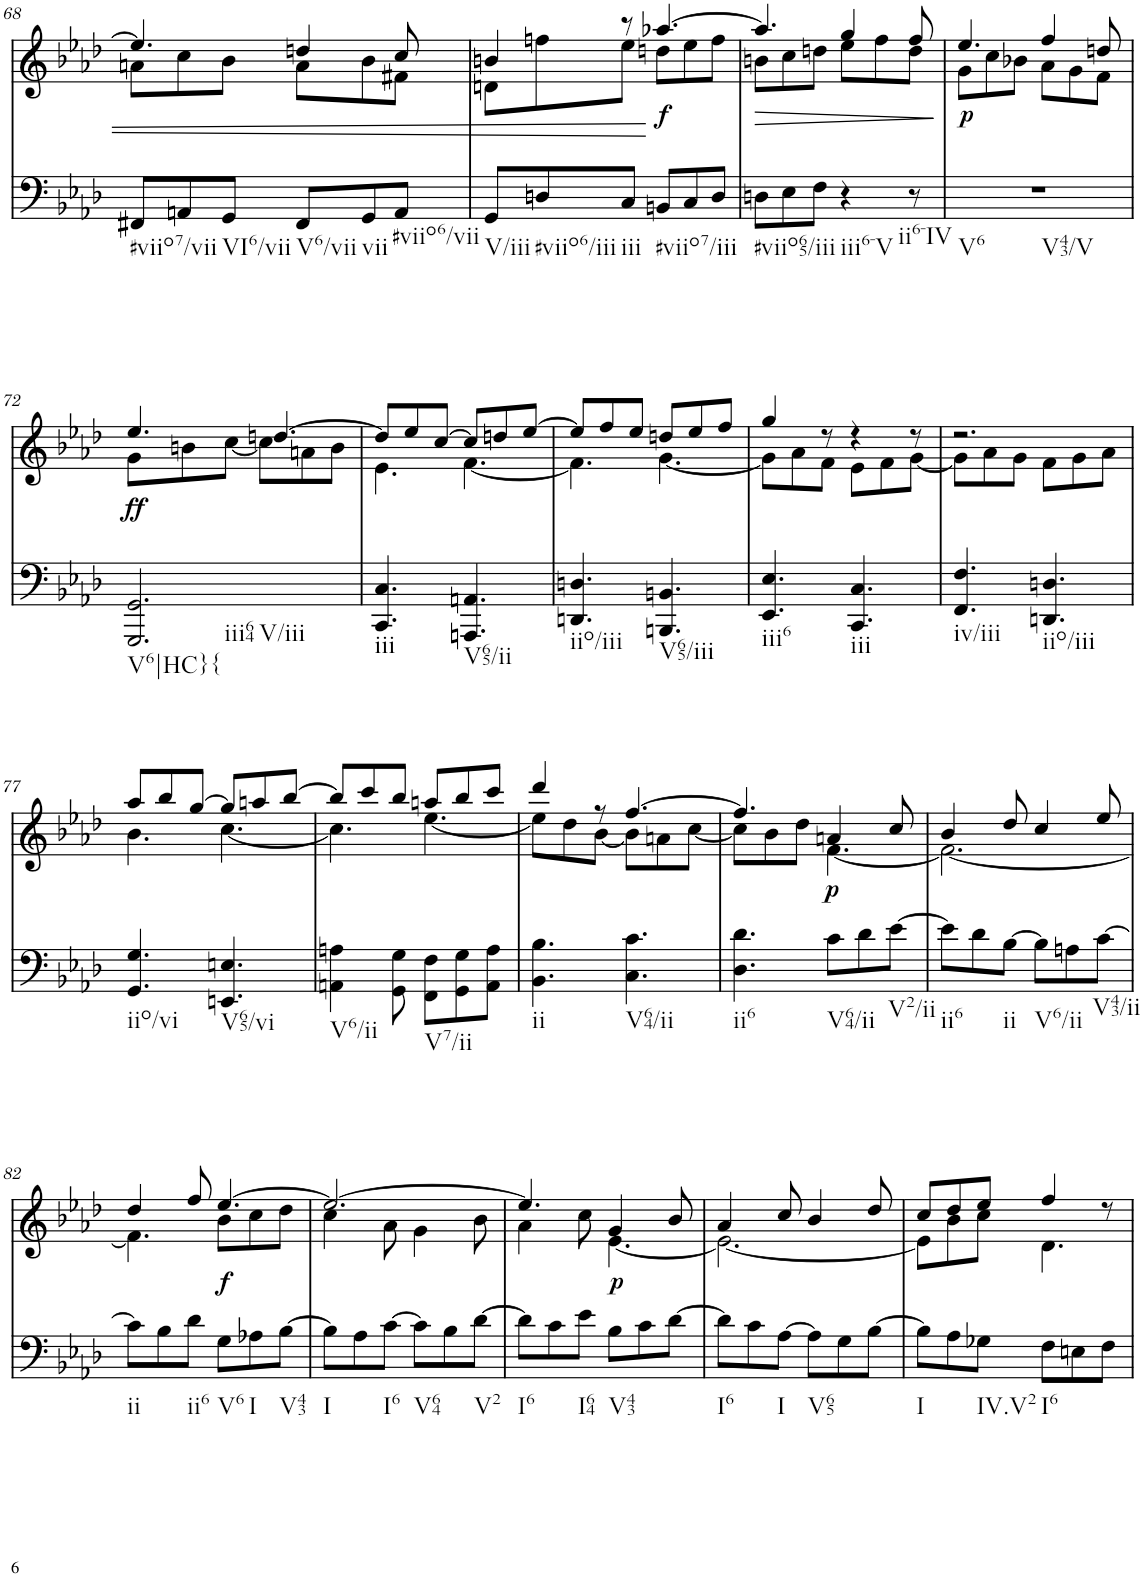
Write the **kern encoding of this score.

**kern	**kern	**text	**dynam
*part2	*part1	*part1	*part1
*staff2	*staff1	*staff1	*staff1
*I"Piano	*I"Piano	*	*
*I'Pno	*I'Pno	*	*
!!LO:PB:g=z
*clefF4	*clefG2	*	*
*k[b-e-a-d-]	*k[b-e-a-d-]	*	*
*M6/8	*M6/8	*	*
=68	=68	=68	=68
*	*^	*	*
!LO:TX:b:t=#viio7/vii	!	!	!	!
8FF#X/L	4.ee-/]	8an\L	.	.
8AAn/	.	8cc\	.	.
!LO:TX:b:t=VI6/vii	!	!	!	!
8GG/J	.	8b-\J	.	.
!LO:TX:b:t=V6/vii	!	!	!	!
8FF#/L	4ddn/	8a\L	.	.
!LO:TX:b:t=vii	!	!	!	!
8GG/	.	8b-\	.	.
!LO:TX:b:t=#viio6/vii	!	!	!	!
8AA/J	8cc/	8f#X\J	.	.
=69	=69	=69	=69	=69
!LO:TX:b:t=V/iii	!	!	!	!
8GG/L	4bn/	8dn\L	.	.
!LO:TX:b:t=#viio6/iii	!	!	!	!
8Dn/	.	8ffn\	.	.
!LO:TX:b:t=iii	!	!	!	!
8C/J	8r	8ee-\J	.	.
!LO:TX:b:t=#viio7/iii	!	!	!	!
!	!	!	!LO:LY:b	!
8BBn/L	[4.aa-X/	8ddn\L	.	.
8C/	.	8ee-\	.	.
8D/J	.	8ff\J	.	.
=70	=70	=70	=70	=70
!LO:TX:b:t=#viio65/iii	!	!	!	!
8Dn\L	4.aa-/]	8bn\L	.	.
8E-\	.	8cc\	.	.
8F\J	.	8ddn\J	.	.
!LO:TX:b:t=iii6-V	!	!	!	!
4r	4gg/	8ee-\L	.	.
.	.	8ff\	.	.
!LO:TX:b:t=ii6-IV	!	!	!	!
8r	8ff/	8dd\J	.	.
=71	=71	=71	=71	=71
!LO:TX:b:t=V6	!	!	!	!
!LO:TX:b:t=V43/V	!	!	!	!
!	!	!	!LO:LY:b	!
2.r	4.ee-/	8g\L	.	.
.	.	8cc\	.	.
.	.	8b-X\J	.	.
.	4ff/	8a-\L	.	.
.	.	8g\	.	.
.	8ddn/	8f\J	.	.
!!LO:LB:g=z	!!
=72	=72	=72	=72	=72
!LO:TX:b:t=V6|HC}{	!	!	!	!
!LO:TX:b:t=iii64	!	!	!	!
!LO:TX:b:t=V/iii	!	!	!	!
!	!	!	!LO:LY:b	!
2.GGG/ 2.GG/	4.ee-/	8g\L	.	.
.	.	8bn\	.	.
.	.	[8cc\J	.	.
.	[4.ddn/	8cc\L]	.	.
.	.	8an\	.	.
.	.	8b\J	.	.
=73	=73	=73	=73	=73
!LO:TX:b:t=iii	!	!	!	!
4.CC/ 4.C/	8dd/L]	4.e-\	.	.
.	8ee-/	.	.	.
.	[8cc/J	.	.	.
!LO:TX:b:t=V65/ii	!	!	!	!
4.AAAn/ 4.AAn/	8cc/L]	[4.f\	.	.
.	8ddn/	.	.	.
.	[8ee-/J	.	.	.
=74	=74	=74	=74	=74
!LO:TX:b:t=iio/iii	!	!	!	!
4.DDn/ 4.Dn/	8ee-/L]	4.f\]	.	.
.	8ff/	.	.	.
.	8ee-/J	.	.	.
!LO:TX:b:t=V65/iii	!	!	!	!
4.BBBn/ 4.BBn/	8ddn/L	[4.g\	.	.
.	8ee-/	.	.	.
.	8ff/J	.	.	.
=75	=75	=75	=75	=75
!LO:TX:b:t=iii6	!	!	!	!
4.EE-/ 4.E-/	4gg/	8g\L]	.	.
.	.	8a-\	.	.
.	8r	8f\J	.	.
!LO:TX:b:t=iii	!	!	!	!
4.CC/ 4.C/	4r	8e-\L	.	.
.	.	8f\	.	.
.	8r	[8g\J	.	.
=76	=76	=76	=76	=76
!LO:TX:b:t=iv/iii	!	!	!	!
4.FF/ 4.F/	2.r	8g\L]	.	.
.	.	8a-\	.	.
.	.	8g\J	.	.
!LO:TX:b:t=iio/iii	!	!	!	!
4.DDn/ 4.Dn/	.	8f\L	.	.
.	.	8g\	.	.
.	.	8a-\J	.	.
!!LO:LB:g=z	!!
=77	=77	=77	=77	=77
!LO:TX:b:t=iio/vi	!	!	!	!
4.GG/ 4.G/	8aa-/L	4.b-\	.	.
.	8bb-/	.	.	.
.	[8gg/J	.	.	.
!LO:TX:b:t=V65/vi	!	!	!	!
4.EEn/ 4.En/	8gg/L]	[4.cc\	.	.
.	8aan/	.	.	.
.	[8bb-/J	.	.	.
=78	=78	=78	=78	=78
!LO:TX:b:t=V6/ii	!	!	!	!
4AAn\ 4An\	8bb-/L]	4.cc\]	.	.
.	8ccc/	.	.	.
8GG\ 8G\	8bb-/J	.	.	.
!LO:TX:b:t=V7/ii	!	!	!	!
8FF\ 8F\L	8aan/L	[4.ee-\	.	.
8GG\ 8G\	8bb-/	.	.	.
8AA\ 8A\J	8ccc/J	.	.	.
=79	=79	=79	=79	=79
!LO:TX:b:t=ii	!	!	!	!
4.BB-\ 4.B-\	4ddd-/	8ee-\L]	.	.
.	.	8dd-\	.	.
.	8r	[8b-\J	.	.
!LO:TX:b:t=V64/ii	!	!	!	!
4.C\ 4.c\	[4.ff/	8b-\L]	.	.
.	.	8an\	.	.
.	.	[8cc\J	.	.
=80	=80	=80	=80	=80
!LO:TX:b:t=ii6	!	!	!	!
4.D-\ 4.d-\	4.ff/]	8cc\L]	.	.
.	.	8b-\	.	.
.	.	8dd-\J	.	.
!LO:TX:b:t=V64/ii	!	!	!	!
!	!	!	!	!LO:DY:b
8c\L	4an/	[4.f\	.	p
8d-\	.	.	.	.
!LO:TX:b:t=V2/ii	!	!	!	!
[8e-\J	8cc/	.	.	.
=81	=81	=81	=81	=81
!LO:TX:b:t=ii6	!	!	!	!
8e-\L]	4b-/	2.f\_	.	.
8d-\	.	.	.	.
!LO:TX:b:t=ii	!	!	!	!
[8B-\J	8dd-/	.	.	.
!LO:TX:b:t=V6/ii	!	!	!	!
8B-\L]	4cc/	.	.	.
8An\	.	.	.	.
!LO:TX:b:t=V43/ii	!	!	!	!
[8c\J	8ee-/	.	.	.
!!LO:LB:g=z	!!
=82	=82	=82	=82	=82
!LO:TX:b:t=ii	!	!	!	!
8c\L]	4dd-/	4.f\]	.	.
8B-\	.	.	.	.
!LO:TX:b:t=ii6	!	!	!	!
8d-\J	8ff/	.	.	.
!LO:TX:b:t=V6	!	!	!	!
!	!	!	!LO:LY:b	!
8G\L	[4.ee-/	8b-\L	.	.
!LO:TX:b:t=I	!	!	!	!
8A-X\	.	8cc\	.	.
!LO:TX:b:t=V43	!	!	!	!
[8B-\J	.	8dd-\J	.	.
=83	=83	=83	=83	=83
!LO:TX:b:t=I	!	!	!	!
8B-\L]	2.ee-/_	4cc\	.	.
8A-\	.	.	.	.
!LO:TX:b:t=I6	!	!	!	!
[8c\J	.	8a-\	.	.
!LO:TX:b:t=V64	!	!	!	!
8c\L]	.	4g\	.	.
8B-\	.	.	.	.
!LO:TX:b:t=V2	!	!	!	!
[8d-\J	.	8b-\	.	.
=84	=84	=84	=84	=84
!LO:TX:b:t=I6	!	!	!	!
8d-\L]	4.ee-/]	4a-\	.	.
8c\	.	.	.	.
!LO:TX:b:t=I64	!	!	!	!
8e-\J	.	8cc\	.	.
!LO:TX:b:t=V43	!	!	!	!
!	!	!	!LO:LY:b	!
8B-\L	4g/	[4.e-\	.	.
8c\	.	.	.	.
[8d-\J	8b-/	.	.	.
=85	=85	=85	=85	=85
!LO:TX:b:t=I6	!	!	!	!
8d-\L]	4a-/	2.e-\_	.	.
8c\	.	.	.	.
!LO:TX:b:t=I	!	!	!	!
[8A-\J	8cc/	.	.	.
!LO:TX:b:t=V65	!	!	!	!
8A-\L]	4b-/	.	.	.
8G\	.	.	.	.
[8B-\J	8dd-/	.	.	.
=86	=86	=86	=86	=86
!LO:TX:b:t=I	!	!	!	!
8B-\L]	8cc/L	8e-\L]	.	.
8A-\	8dd-/	8b-\	.	.
!LO:TX:b:t=IV.V2	!	!	!	!
8G-X\J	8ee-/J	8cc\J	.	.
!LO:TX:b:t=I6	!	!	!	!
8F\L	4ff/	4.d-\	.	.
8En\	.	.	.	.
8F\J	8r	.	.	.
*	*v	*v	*	*
=	=	=	=
*-	*-	*-	*-
